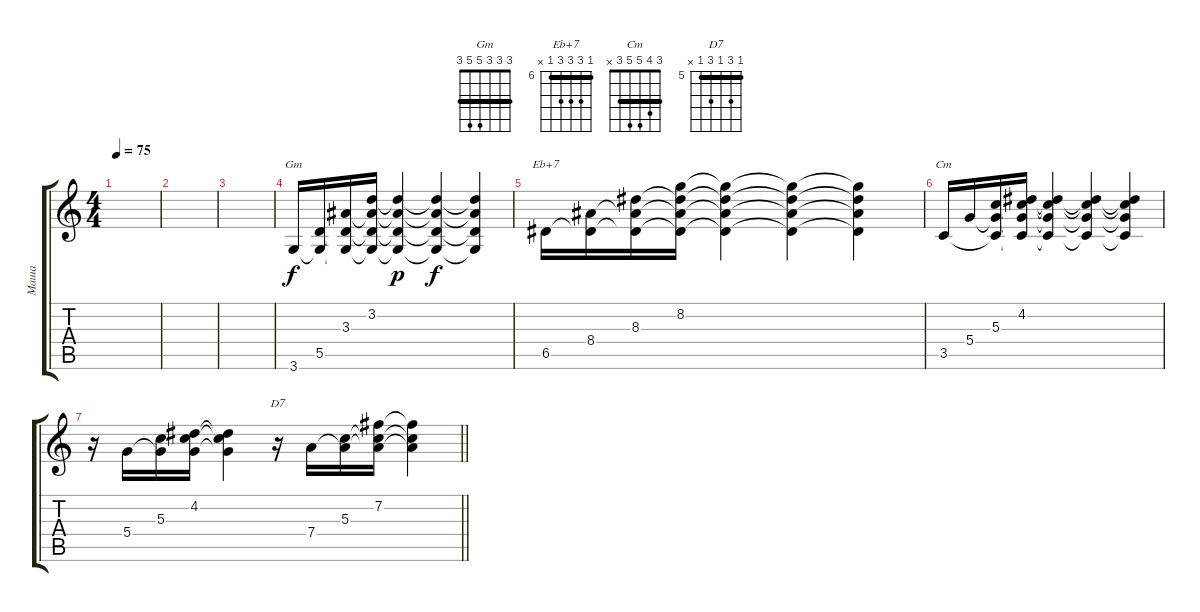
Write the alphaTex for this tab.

\track ("Маша" "Маша") {instrument electricguitarclean}
\staff {score tabs}
\tuning (E4 B3 G3 D3 A2 E2) {hide}
\chord ("Gm" 3 3 3 5 5 3) {barre 3}
\chord ("Eb+7" 6 8 8 8 6 x) {firstfret 6 barre 6}
\chord ("Cm" 3 4 5 5 3 x) {barre 3}
\chord ("D7" 5 7 5 7 5 x) {firstfret 5 barre 5}
\ts (4 4)
\tempo 75
\clef g2
\ks c
|
|
|
3.6.16{ch "Gm"} (5.5 3.6{t}).16 (3.3 5.5{t} 3.6{t}).16 (3.2 3.3{t} 5.5{t} 3.6{t}).16 (3.2{t} 3.3{t} 5.5{t} 3.6{t}).4{dy p} (3.2{t} 3.3{t} 5.5{t} 3.6{t}).4{dy f} (3.2{t} 3.3{t} 5.5{t} 3.6{t}).4 |
6.5.16{ch "Eb+7"} (8.4 6.5{t}).16 (8.3 8.4{t} 6.5{t}).16 (8.2 8.3{t} 8.4{t} 6.5{t}).16 (8.2{t} 8.3{t} 8.4{t} 6.5{t}).4 (8.2{t} 8.3{t} 8.4{t} 6.5{t}).4 (8.2{t} 8.3{t} 8.4{t} 6.5{t}).4 |
3.5.16{ch "Cm"} 5.4.16 (5.3 5.4{t} 3.5{t}).16 (4.2 5.3{t} 5.4{t} 3.5{t}).16 (4.2{t} 5.3{t} 5.4{t} 3.5{t}).4 (4.2{t} 5.3{t} 5.4{t} 3.5{t}).4 (4.2{t} 5.3{t} 5.4{t} 3.5{t}).4 |
\barLineRight lightlight
r.16 5.4.16 (5.3 5.4{t}).16 (4.2 5.3{t} 5.4{t}).16 (4.2{t} 5.3{t} 5.4{t}).4 r.16{ch "D7"} 7.4.16 (5.3 7.4{t}).16 (7.2 5.3{t} 7.4{t}).16 (7.2{t} 5.3{t} 7.4{t}).4
